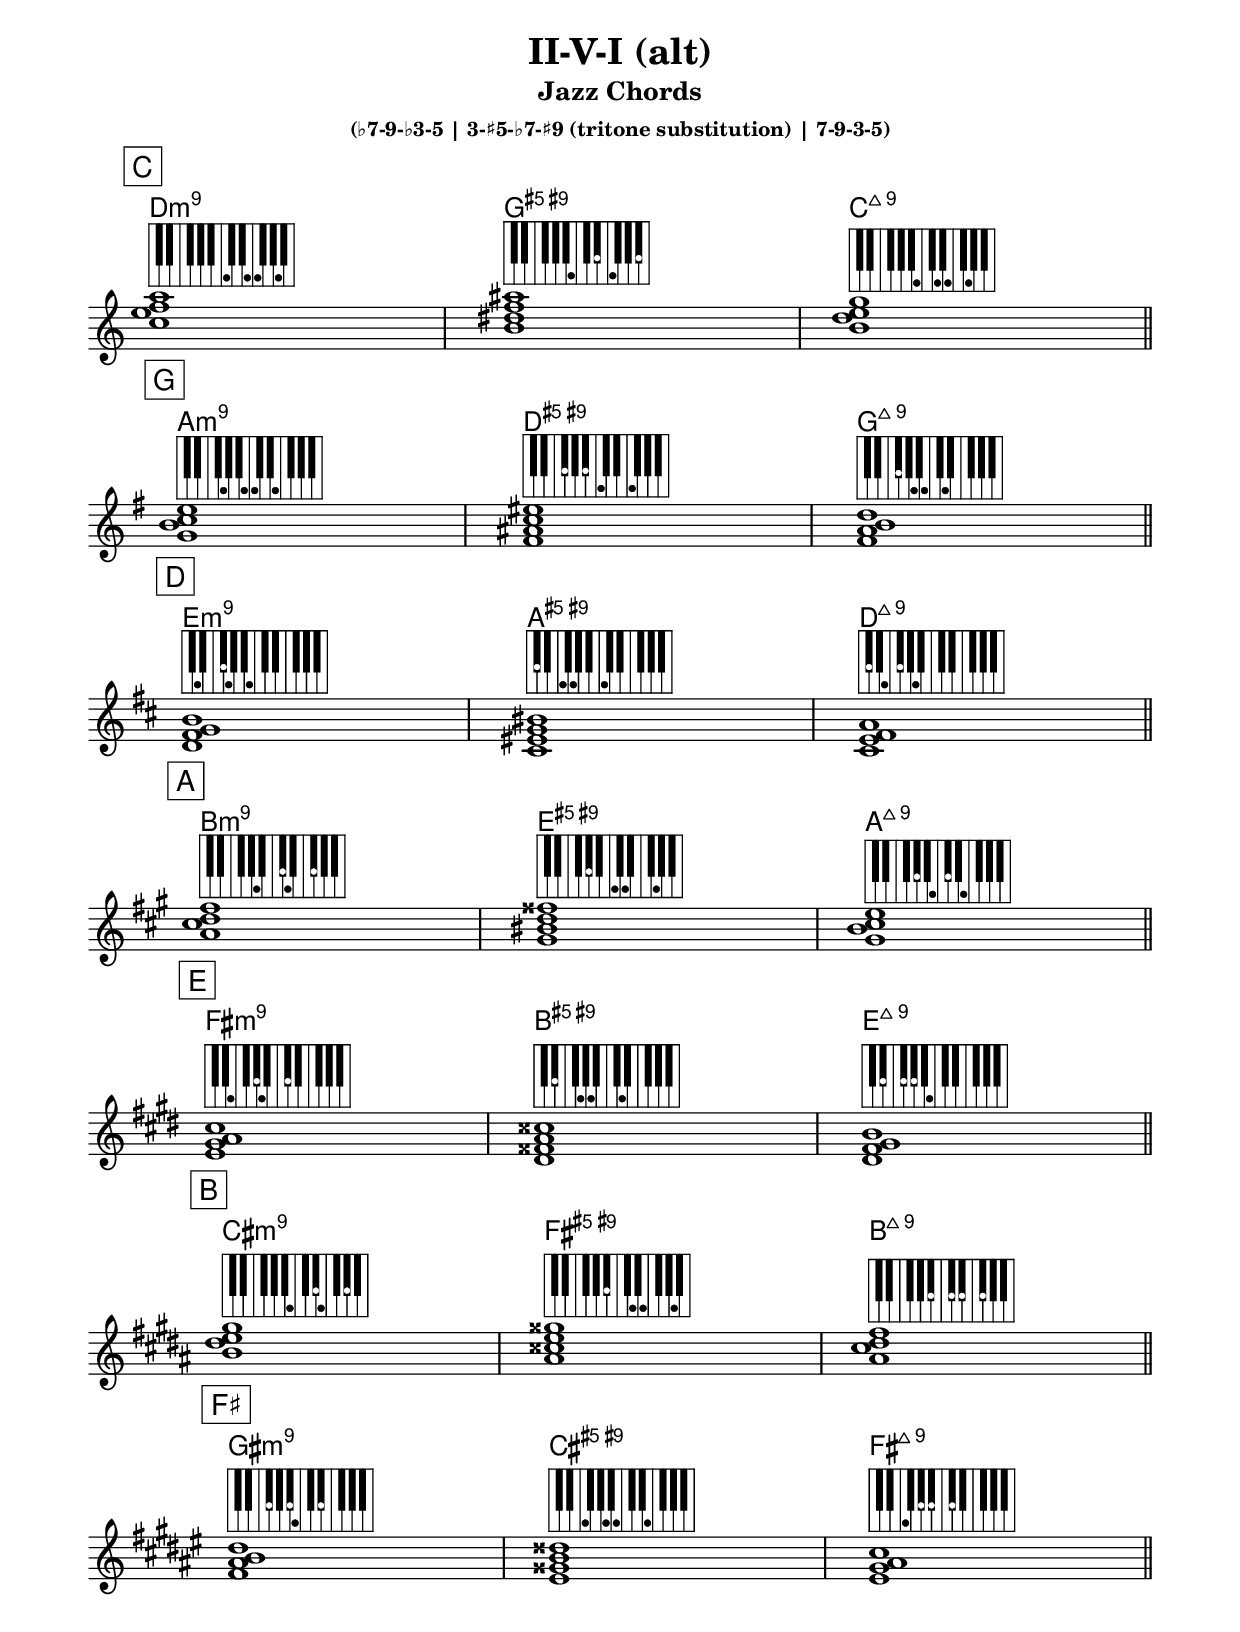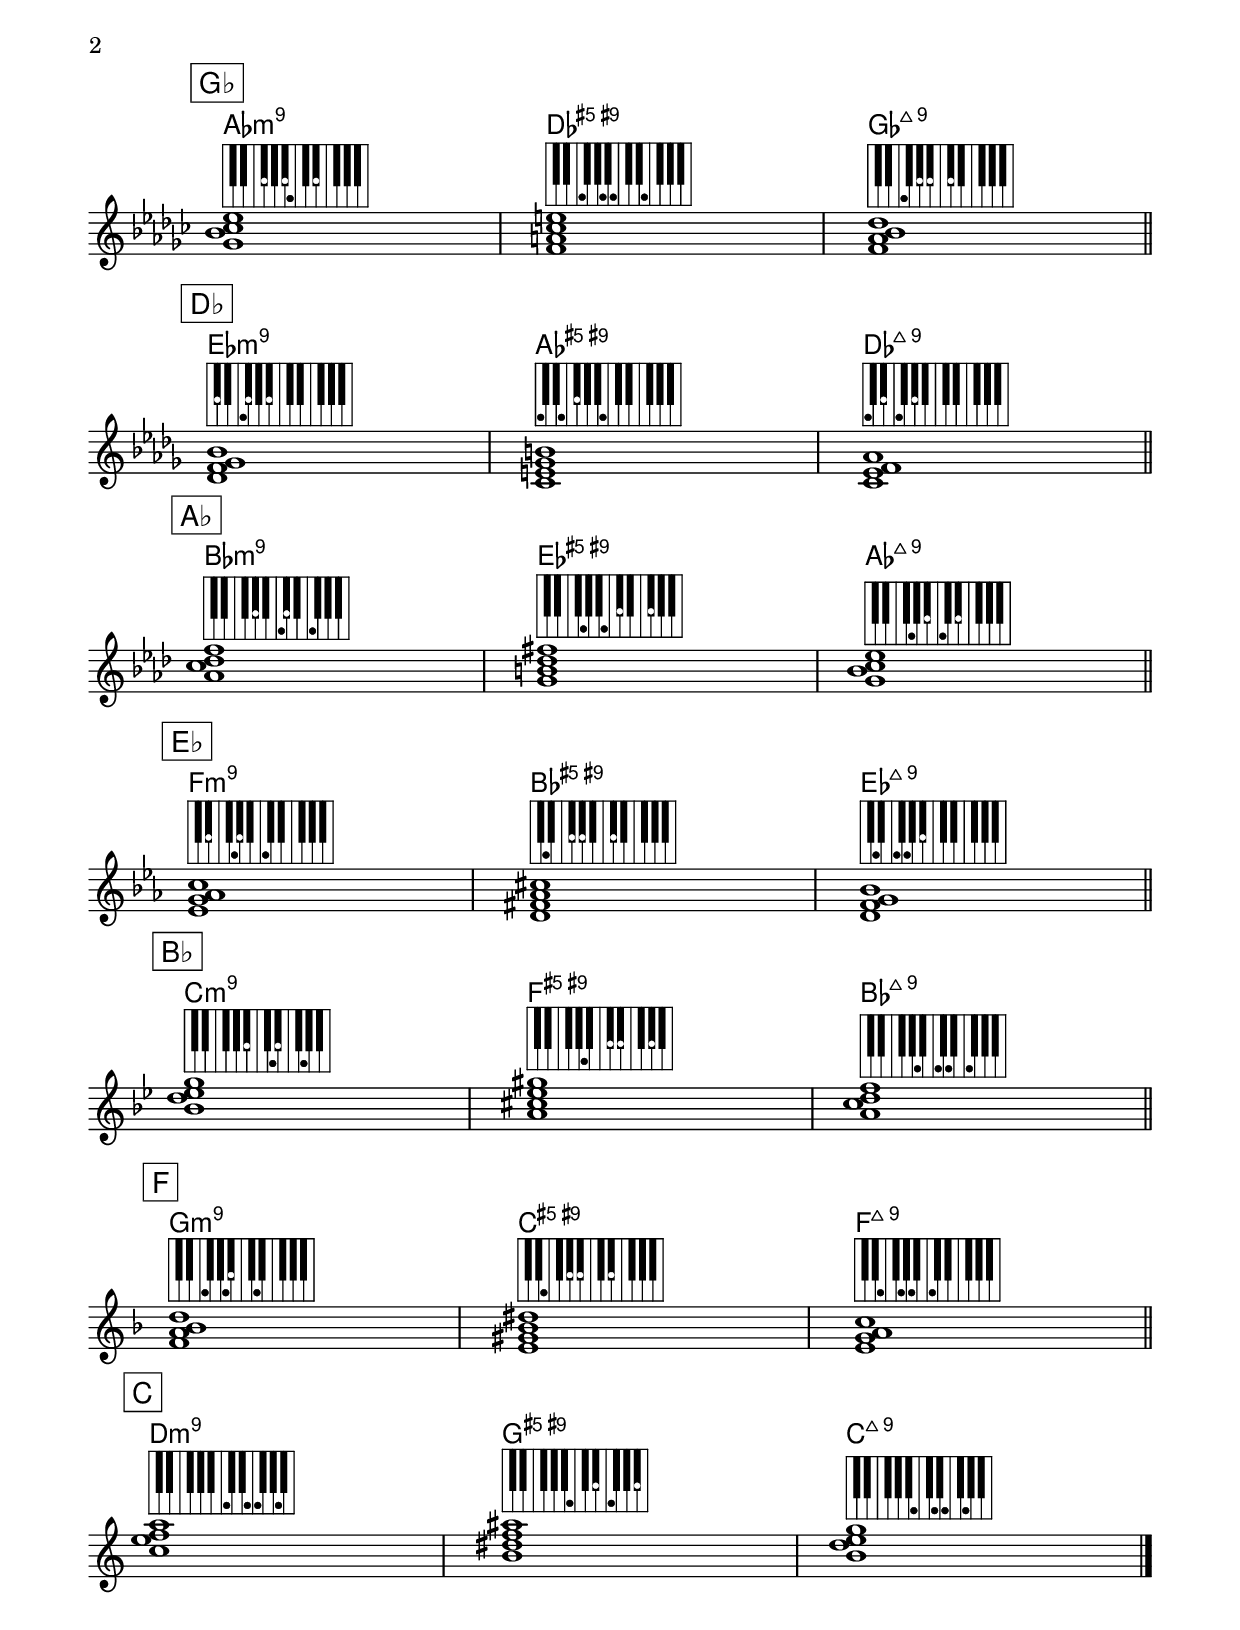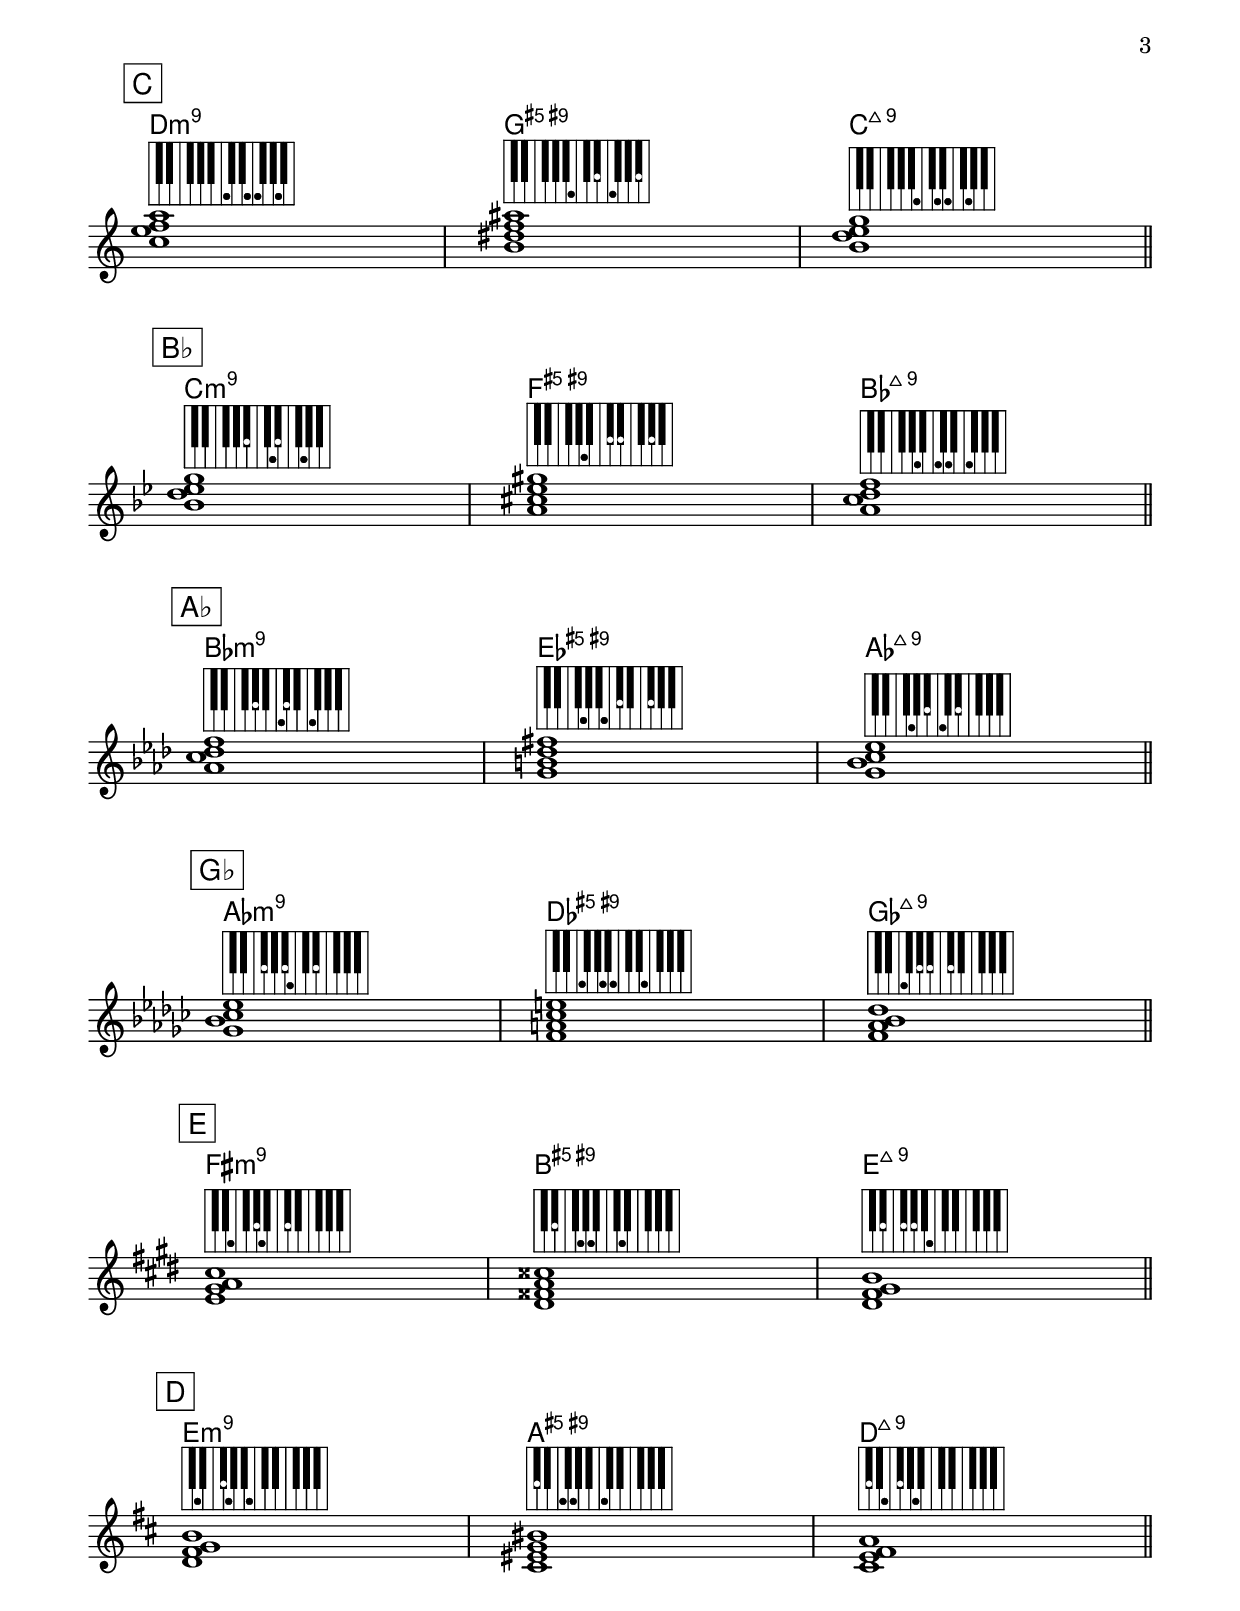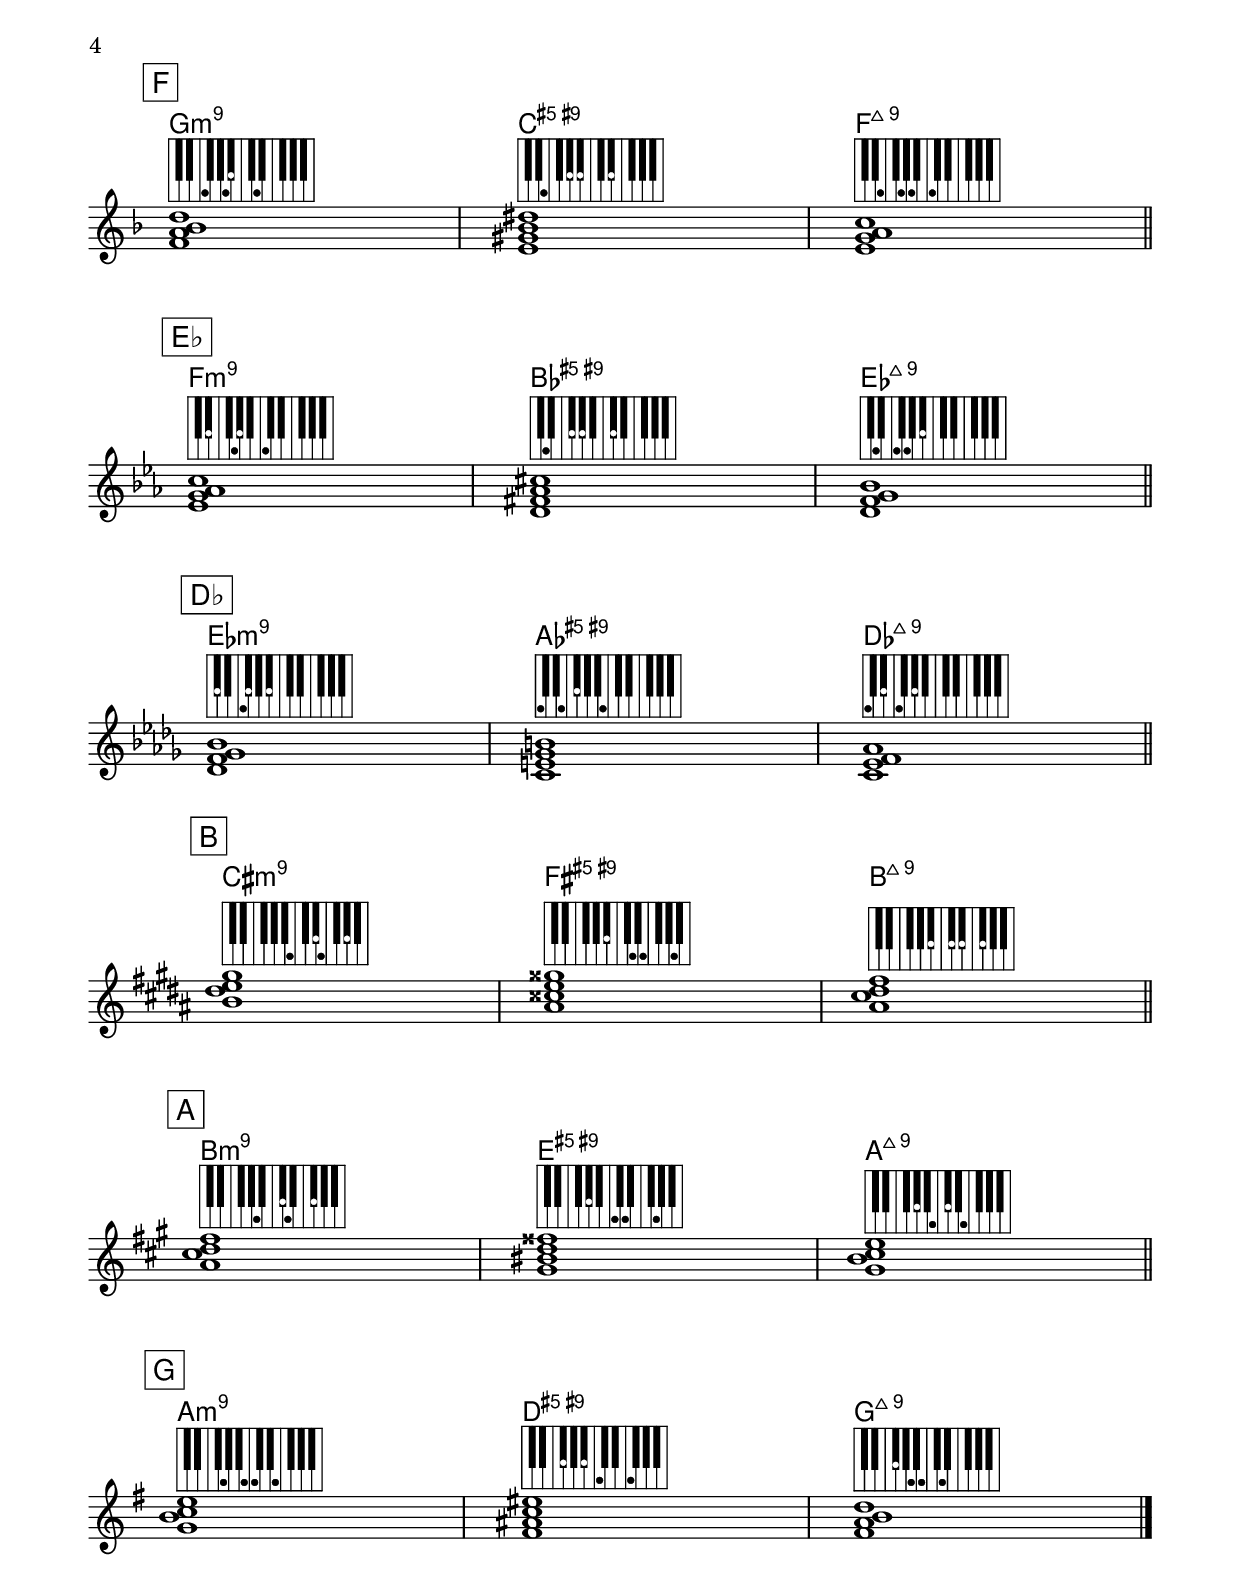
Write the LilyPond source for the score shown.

\version "2.18.2"

%% http://lsr.di.unimi.it/LSR/Item?id=791
%% see also http://lilypond.org/doc/v2.18/Documentation/snippets/keyboards


#(define KEY-POS-LIST '(       
   (c    .    1) (cis  .  1.5) (des . 1.5) (d    .    2) (dis  .  2.5) (ees  .  2.5) (e   .  3) 
   (f    .    4) (fis  .  4.5) (ges . 4.5) (g    .    5) (gis  .  5.5) (aes  .  5.5) (a   .  6) 
   (ais  .  6.5) (bes  .  6.5) (b   .   7) (c'   .    8) (cis' .  8.5) (des' .  8.5) (d'  .  9) 
   (dis' .  9.5) (ees' .  9.5) (e'  .  10) (f'   .   11) (fis' . 11.5) (ges' . 11.5) (g'  . 12) 
   (gis' . 12.5) (aes' . 12.5) (a'  .  13) (ais' . 13.5) (bes' . 13.5) (b'   .   14) (c'' . 15)))

#(define (black-key? num )
   (member num '(cis  des  dis  ees  fis  ges  gis  aes  ais  bes 
                     cis' des' dis' ees' fis' ges' gis' aes' ais' bes')) )

#(define (key-to-pos key ypos)
  (let ((keypos (assq key KEY-POS-LIST)))
   (if (not keypos)
    (ly:error (_ "keyboard diagram error - unkown note '~a'") key)
    (cons (- (cdr (assq key KEY-POS-LIST)) 0.5) ypos))))

#(define (make-keys l1 width off height fill)
   (if (null? l1) 
       empty-stencil
       (ly:stencil-add 
          (ly:stencil-translate
            (make-line-stencil 0.1 0 0 0 height) 
             (if fill
               (cons (- (car l1) (/ width 2)) off) ;
               (cons (- (car l1) 1)  off)))
          (make-keys (cdr l1) width off height fill))))

#(define (make-keys-black l1 width off height fill)
   (if (null? l1) 
       empty-stencil
       (ly:stencil-add 
          (ly:stencil-translate
            (ly:round-filled-box `(0 . ,width) `(0 . ,height) 0) 
             (if fill
               (cons (- (car l1) (/ width 2)) off) ;
               (cons (- (car l1) 1)  off)))
          (make-keys-black (cdr l1) width off height fill))))

#(define (make-dot key)
  (if (black-key? key)
    (ly:stencil-in-color 
      (ly:stencil-translate (make-circle-stencil  0.27 0 #t) (key-to-pos key 2.5)) 1 1 1)
    (ly:stencil-translate (make-circle-stencil  0.32 0 #t) (key-to-pos key 0.8)) ))

#(define (make-dot-list l1)
   (if (null? l1) 
       empty-stencil
       (ly:stencil-add 
          (make-dot (car l1))
          (make-dot-list (cdr l1)))))

#(define-markup-command (keys layout props arg1) (list?) 
    (ly:stencil-add
      (make-line-stencil 0.1 0 0 14 0)
      (make-line-stencil 0.1 0 6 14 6)
      (make-keys '(1 2 3 4 5 6 7 8 9 10 11 12 13 14 15) 1   0 6 #f)
      (make-keys-black '(1 2   4 5 6   8 9    11 12 13      ) 0.65 2 4 #t)
      (make-dot-list arg1 )))



\header {
  title = "II-V-I (alt)"
  subtitle = "Jazz Chords"
  subsubtitle = "(♭7-9-♭3-5 | 3-♯5-♭7-♯9 (tritone substitution) | 7-9-3-5)"
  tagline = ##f
}

\paper {
  top-margin = 1.5\cm
  bottom-margin = 1.5\cm
  left-margin = 1.5\cm
  right-margin = 1.5\cm
}

global = {
  \key c \major
  \set Staff.explicitKeySignatureVisibility = #end-of-line-invisible
%  \set Staff.printKeyCancellation = ##f  %% Doesn't work when changing to C major or A minor.
  \omit Staff.KeyCancellation
  \override Staff.TimeSignature.stencil = ##f
  \override Staff.KeySignature.break-visibility = ##(#f #f #f)
}

chordNames = \chordmode {
  \global
  d1:m9
  g:5+.9+
  c:maj9
  \bar "||"

  a1:m9
  d:5+.9+
  g:maj9
  \bar "||"

  e1:m9
  a:5+.9+
  d:maj9
  \bar "||"

  b1:m9
  e:5+.9+
  a:maj9
  \bar "||"

  fis1:m9
  b:5+.9+
  e:maj9
  \bar "||"

  cis1:m9
  fis:5+.9+
  b:maj9
  \bar "||"

  gis1:m9
  cis:5+.9+
  fis:maj9
  \bar "||"

  \pageBreak

  aes1:m9
  des:5+.9+
  ges:maj9
  \bar "||"

  ees1:m9
  aes:5+.9+
  des:maj9
  \bar "||"

  bes1:m9
  ees:5+.9+
  aes:maj9
  \bar "||"

  f1:m9
  bes:5+.9+
  ees:maj9
  \bar "||"

  c1:m9
  f:5+.9+
  bes:maj9
  \bar "||"

  g1:m9
  c:5+.9+
  f:maj9
  \bar "||"

  d1:m9
  g:5+.9+
  c:maj9
  \bar "|."

  \pageBreak

%%%%%%%%%%%%%%%%%%%%

  d1:m9
  g:5+.9+
  c:maj9
  \bar "||"

  c1:m9
  f:5+.9+
  bes:maj9
  \bar "||"

  bes1:m9
  ees:5+.9+
  aes:maj9
  \bar "||"

  aes1:m9
  des:5+.9+
  ges:maj9
  \bar "||"

  fis1:m9
  b:5+.9+
  e:maj9
  \bar "||"

  e1:m9
  a:5+.9+
  d:maj9
  \bar "||"

  \pageBreak

  g1:m9
  c:5+.9+
  f:maj9
  \bar "||"

  f1:m9
  bes:5+.9+
  ees:maj9
  \bar "||"

  ees1:m9
  aes:5+.9+
  des:maj9
  \bar "||"

  cis1:m9
  fis:5+.9+
  b:maj9
  \bar "||"

  b1:m9
  e:5+.9+
  a:maj9
  \bar "||"

  a1:m9
  d:5+.9+
  g:maj9
  \bar "|."

}

melody = \relative c' {
  \global
  \key c \major
  \mark \markup \box \pad-markup #0.5 \sans "C"
  <c' e f a>1^\markup\keys #'(c' e' f' a')
  <b dis f ais>1^\markup\keys #'(b  dis' f' ais')
  <b d e g>1^\markup\keys #'(b  d' e' g')
  \break

  \key g \major
  \mark \markup \box \pad-markup #0.5 \sans "G"
  <g b c e>1^\markup\keys #'(g b c' e')
  <fis ais c eis>1^\markup\keys #'(fis ais c' f')
  <fis a b d>1^\markup\keys #'(fis a b d')
  \break

  \key d \major
  \mark \markup \box \pad-markup #0.5 \sans "D"
  <d fis g b>1^\markup\keys #'(d fis g b)
  <cis eis g bis>1^\markup\keys #'(cis f g c')
  <cis e fis a>1^\markup\keys #'(cis e fis a)
  \break

  \key a \major
  \mark \markup \box \pad-markup #0.5 \sans "A"
  <a' cis d fis>1^\markup\keys #'(a cis' d' fis')
  <gis bis d fisis>1^\markup\keys #'(gis c' d' g')
  <gis b cis e>1^\markup\keys #'(gis b cis' e')
  \break

  \key e \major
  \mark \markup \box \pad-markup #0.5 \sans "E"
  <e gis a cis>1^\markup\keys #'(e gis a cis')
  <dis fisis a cisis>1^\markup\keys #'(dis g a d')
  <dis fis gis b>1^\markup\keys #'(dis fis gis b)
  \break

  \key b \major
  \mark \markup \box \pad-markup #0.5 \sans "B"
  <b' dis e gis>1^\markup\keys #'(b dis' e' gis')
  <ais cisis e gisis>1^\markup\keys #'(ais d' e' a')
  <ais cis dis fis>1^\markup\keys #'(ais cis' dis' fis')
  \break

  \key fis \major
  \mark \markup \box \pad-markup #0.5 \sans "F♯"
  <fis ais b dis>1^\markup\keys #'(fis ais b dis')
  <eis gisis b disis>1^\markup\keys #'(f a b e')
  <eis gis ais cis>1^\markup\keys #'(f gis ais cis')
  \break

  \pageBreak

  \key ges \major
  \mark \markup \box \pad-markup #0.5 \sans "G♭"
  <ges bes ces ees>1^\markup\keys #'(ges bes b ees')
  <f a ces e>1^\markup\keys #'(f a b e')
  <f aes bes des>1^\markup\keys #'(f aes bes des')
  \break

  \key des \major
  \mark \markup \box \pad-markup #0.5 \sans "D♭"
  <des f ges bes>1^\markup\keys #'(des f ges bes)
  <c e ges b>1^\markup\keys #'(c e ges b)
  <c ees f aes>1^\markup\keys #'(c ees f aes)
  \break

  \key aes \major
  \mark \markup \box \pad-markup #0.5 \sans "A♭"
  <aes' c des f>1^\markup\keys #'(aes c' des' f')
  <g b des fis>1^\markup\keys #'(g b des' fis')
  <g bes c ees>1^\markup\keys #'(g bes c' ees')
  \break

  \key ees \major
  \mark \markup \box \pad-markup #0.5 \sans "E♭"
  <ees g aes c>1^\markup\keys #'(ees g aes c')
  <d fis as cis>1^\markup\keys #'(d fis aes cis')
  <d f g bes>1^\markup\keys #'(d f g bes)
  \break

  \key bes \major
  \mark \markup \box \pad-markup #0.5 \sans "B♭"
  <bes' d ees g>1^\markup\keys #'(bes d' ees' g')
  <a cis es gis>1^\markup\keys #'(a cis' ees' gis')
  <a c d f>1^\markup\keys #'(a c' d' f')
  \break

  \key f \major
  \mark \markup \box \pad-markup #0.5 \sans "F"
  <f a bes d>1^\markup\keys #'(f a bes d')
  <e gis bes dis>1^\markup\keys #'(e gis bes dis')
  <e g a c>1^\markup\keys #'(e g a c')
  \break

  \key c \major
  \mark \markup \box \pad-markup #0.5 \sans "C"
  <c' e f a>1^\markup\keys #'(c' e' f' a')
  <b dis f ais>1^\markup\keys #'(b  dis' f' ais')
  <b d e g>1^\markup\keys #'(b  d' e' g')
  \break

  \pageBreak

  %%%%%%%%%%%%%%%%%%%%%%%%%%%%%%%%%%%%%%%%%%%%%%%%%%

  \key c \major
  \mark \markup \box \pad-markup #0.5 \sans "C"
  <c e f a>1^\markup\keys #'(c' e' f' a')
  <b dis f ais>1^\markup\keys #'(b  dis' f' ais')
  <b d e g>1^\markup\keys #'(b  d' e' g')
  \break

  \key bes \major
  \mark \markup \box \pad-markup #0.5 \sans "B♭"
  <bes d es g>1^\markup\keys #'(bes d' ees' g')
  <a cis es gis>1^\markup\keys #'(a cis' ees' gis')
  <a c d f>1^\markup\keys #'(a c' d' f')
  \break

  \key aes \major
  \mark \markup \box \pad-markup #0.5 \sans "A♭"
  <as c des f>1^\markup\keys #'(aes c' des' f')
  <g b des fis>1^\markup\keys #'(g b des' fis')
  <g bes c es>1^\markup\keys #'(g bes c' ees')
  \break

  \key ges \major
  \mark \markup \box \pad-markup #0.5 \sans "G♭"
  <ges bes ces es>1^\markup\keys #'(ges bes b ees')
  <f a ces e>1^\markup\keys #'(f a b e')
  <f as bes des>1^\markup\keys #'(f aes bes des')
  \break

  \key e \major
  \mark \markup \box \pad-markup #0.5 \sans "E"
  <e gis a cis>1^\markup\keys #'(e gis a cis')
  <dis fisis a cisis>1^\markup\keys #'(dis g a d')
  <dis fis gis b>1^\markup\keys #'(dis fis gis b)
  \break

  \key d \major
  \mark \markup \box \pad-markup #0.5 \sans "D"
  <d fis g b>1^\markup\keys #'(d fis g b)
  <cis eis g bis>1^\markup\keys #'(cis f g c')
  <cis e fis a>1^\markup\keys #'(cis e fis a)
  \break

  \pageBreak

  \key f \major
  \mark \markup \box \pad-markup #0.5 \sans "F"
  <f a bes d>1^\markup\keys #'(f a bes d')
  <e gis bes dis>1^\markup\keys #'(e gis bes dis')
  <e g a c>1^\markup\keys #'(e g a c')
  \break

  \key ees \major
  \mark \markup \box \pad-markup #0.5 \sans "E♭"
  <es g as c>1^\markup\keys #'(ees g aes c')
  <d fis as cis>1^\markup\keys #'(d fis aes cis')
  <d f g bes>1^\markup\keys #'(d f g bes)
  \break

  \key des \major
  \mark \markup \box \pad-markup #0.5 \sans "D♭"
  <des f ges bes>1^\markup\keys #'(des f ges bes)
  <c e ges b>1^\markup\keys #'(c e ges b)
  <c es f as>1^\markup\keys #'(c ees f aes)
  \break

  \key b \major
  \mark \markup \box \pad-markup #0.5 \sans "B"
  <b' dis e gis>1^\markup\keys #'(b dis' e' gis')
  <ais cisis e gisis>1^\markup\keys #'(ais d' e' a')
  <ais cis dis fis>1^\markup\keys #'(ais cis' dis' fis')
  \break

  \key a \major
  \mark \markup \box \pad-markup #0.5 \sans "A"
  <a cis d fis>1^\markup\keys #'(a cis' d' fis')
  <gis bis d fisis>1^\markup\keys #'(gis c' d' g')
  <gis b cis e>1^\markup\keys #'(gis b cis' e')
  \break

  \key g \major
  \mark \markup \box \pad-markup #0.5 \sans "G"
  <g b c e>1^\markup\keys #'(g b c' e')
  <fis ais c eis>1^\markup\keys #'(fis ais c' f')
  <fis a b d>1^\markup\keys #'(fis a b d')
  \break

}

\score {
  <<
    \new ChordNames \chordNames
    \new Staff { \melody }
  >>
  \layout {
    indent = #0
      \context {
      \Score
        \omit BarNumber
      }
  }
  \midi { }
}
